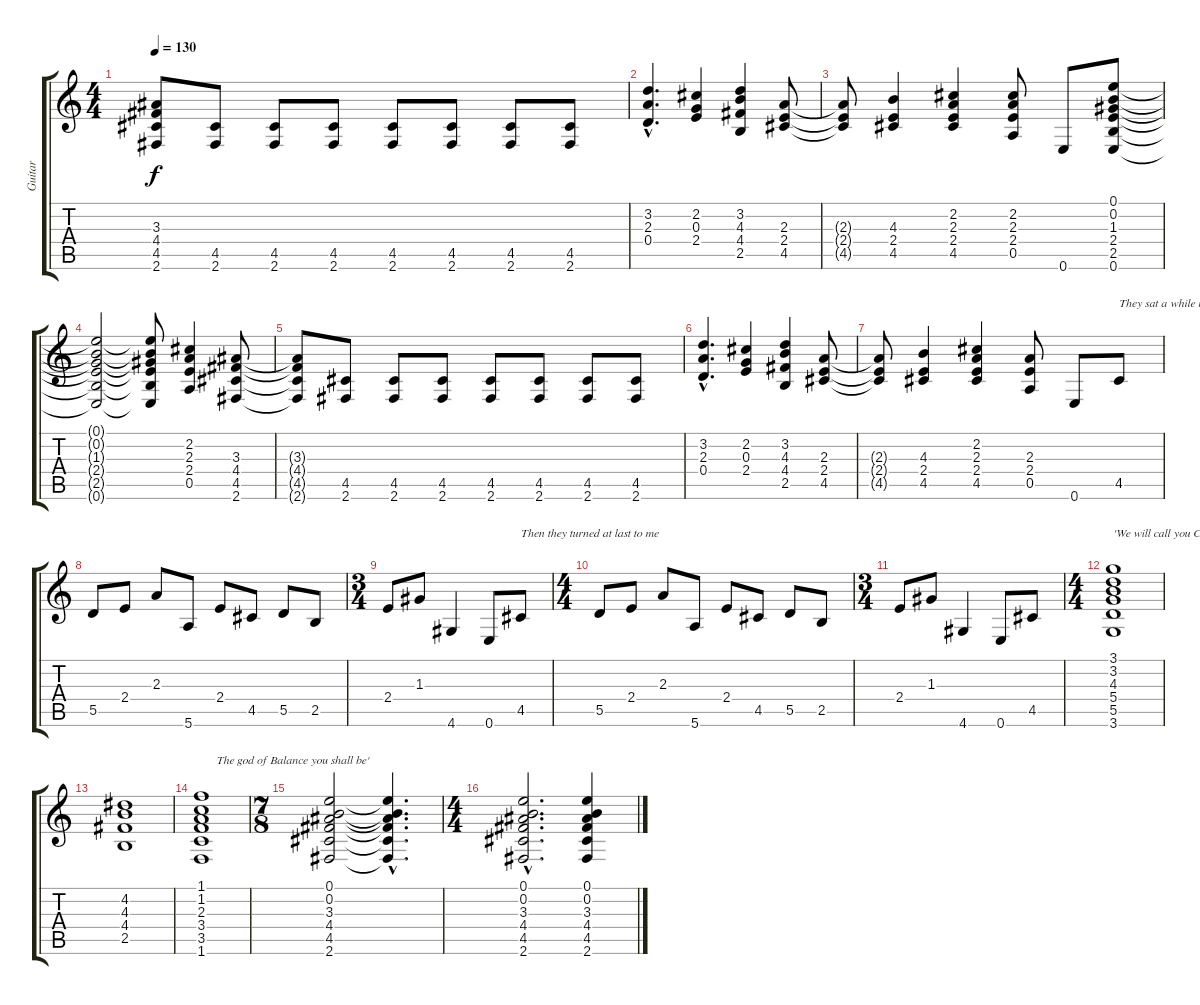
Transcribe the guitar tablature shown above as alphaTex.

\track ("Guitar" "Guitar") {instrument overdrivenguitar}
\staff {score tabs}
\tuning (E4 B3 G3 D3 A2 E2) {hide}
\ts (4 4)
\tempo 130
\clef g2
\ks c
(3.3{t} 4.4{t} 4.5{t} 2.6{t}).8{dy f} (4.5 2.6).8 (4.5 2.6).8 (4.5 2.6).8 (4.5 2.6).8 (4.5 2.6).8 (4.5 2.6).8 (4.5 2.6).8 |
(3.2{hac} 2.3{hac} 0.4{hac}).4{d} (2.2 0.3 2.4).4 (3.2 4.3 4.4 2.5).4 (2.3 2.4 4.5).8 |
(2.3{t} 2.4{t} 4.5{t}).8 (4.3 2.4 4.5).4 (2.2 2.3 2.4 4.5).4 (2.2 2.3 2.4 0.5).8 0.6.8 (0.1 0.2 1.3 2.4 2.5 0.6).8 |
(0.1{t} 0.2{t} 1.3{t} 2.4{t} 2.5{t} 0.6{t}).2 (0.1{t} 0.2{t} 1.3{t} 2.4{t} 2.5{t} 0.6{t}).8 (2.2 2.3 2.4 0.5).4 (3.3 4.4 4.5 2.6).8 |
(3.3{t} 4.4{t} 4.5{t} 2.6{t}).8 (4.5 2.6).8 (4.5 2.6).8 (4.5 2.6).8 (4.5 2.6).8 (4.5 2.6).8 (4.5 2.6).8 (4.5 2.6).8 |
(3.2{hac} 2.3{hac} 0.4{hac}).4{d} (2.2 0.3 2.4).4 (3.2 4.3 4.4 2.5).4 (2.3 2.4 4.5).8 |
(2.3{t} 2.4{t} 4.5{t}).8{volume 16} (4.3 2.4 4.5).4 (2.2 2.3 2.4 4.5).4 (2.3 2.4 0.5).8 0.6.8 4.5.8{txt "They sat a while in silence"} |
5.5.8 2.4.8 2.3.8 5.6.8 2.4.8 4.5.8 5.5.8 2.5.8 |
\ts (3 4)
2.4.8 1.3.8 4.6.4 0.6.8 4.5.8{txt "Then they turned at last to me"} |
\ts (4 4)
5.5.8 2.4.8 2.3.8 5.6.8 2.4.8 4.5.8 5.5.8 2.5.8 |
\ts (3 4)
2.4.8 1.3.8 4.6.4 0.6.8 4.5.8 |
\ts (4 4)
(3.1 3.2 4.3 5.4 5.5 3.6).1{txt "'We will call you Cygnus,"} |
(4.2 4.3 4.4 2.5).1 |
(1.1 1.2 2.3 3.4 3.5 1.6).1{txt "     The god of Balance you shall be'"} |
\ts (7 8)
(0.1 0.2 3.3 4.4 4.5 2.6).2 (0.1{hac t} 0.2{hac t} 3.3{hac t} 4.4{hac t} 4.5{hac t} 2.6{hac t}).4{d} |
\ts (4 4)
(0.1{hac} 0.2{hac} 3.3{hac} 4.4{hac} 4.5{hac} 2.6{hac}).2{d} (0.1 0.2 3.3 4.4 4.5 2.6).4
